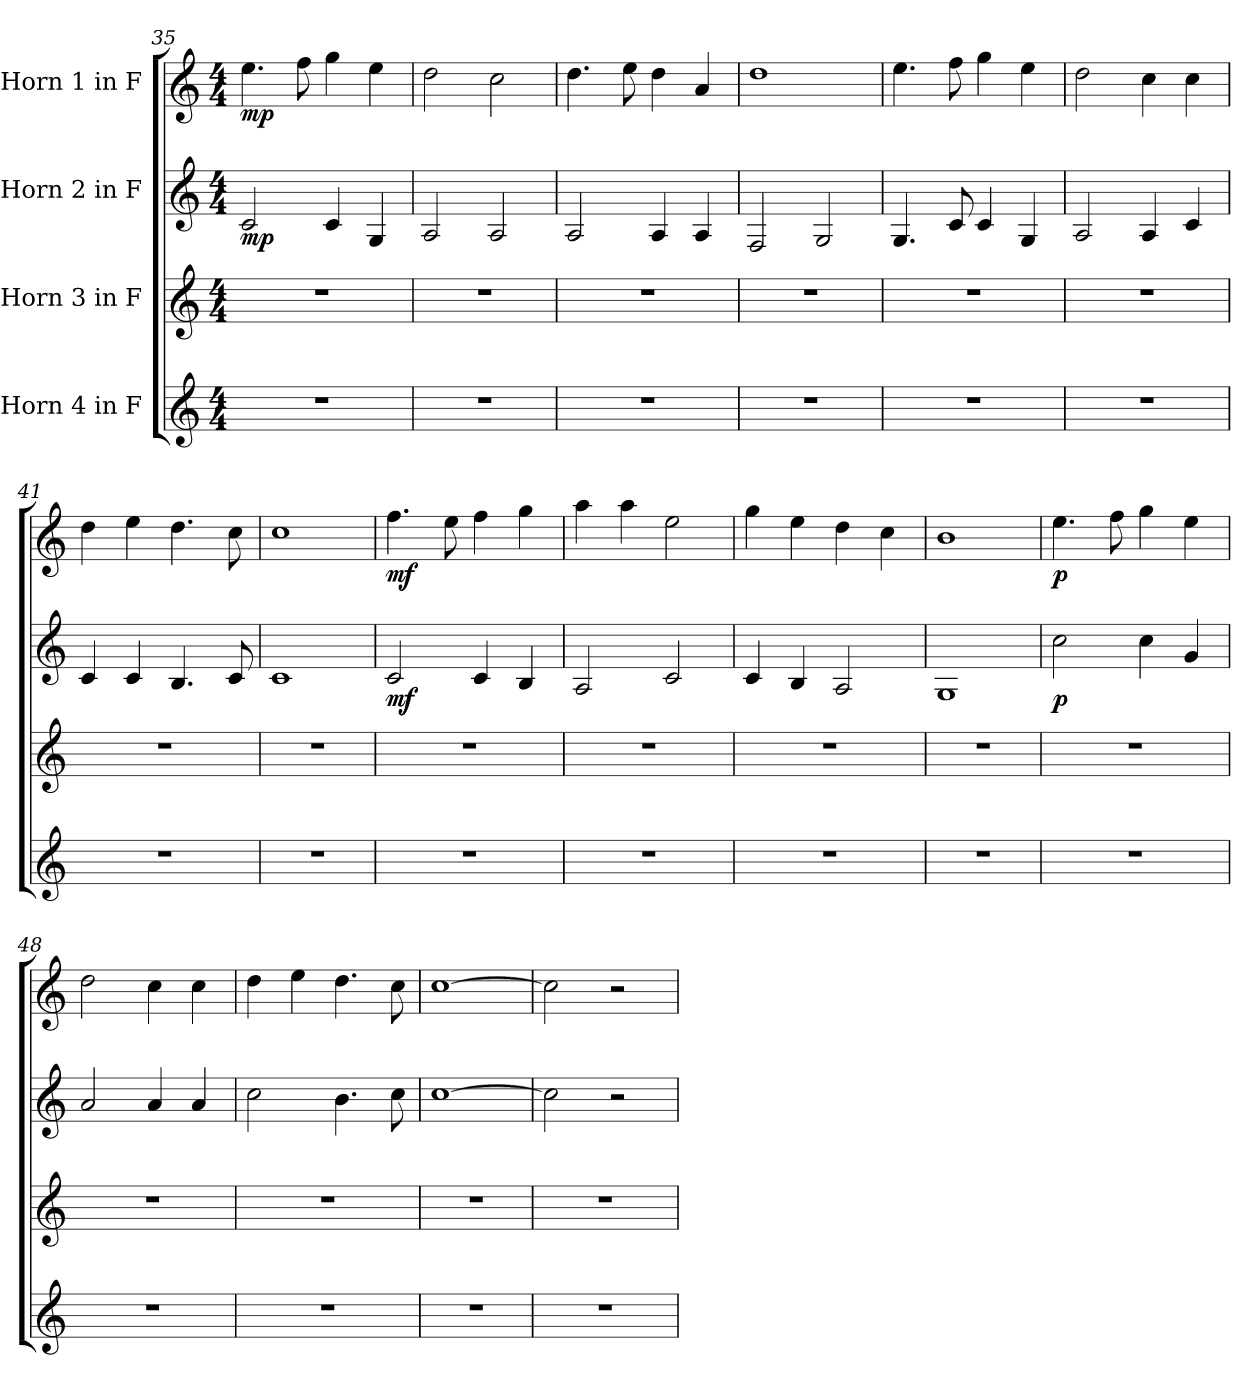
**kern	**kern	**kern	**dynam	**kern	**dynam
*part4	*part3	*part2	*part2	*part1	*part1
*staff4	*staff3	*staff2	*staff2	*staff1	*staff1
*I"Horn 4 in F	*I"Horn 3 in F	*I"Horn 2 in F	*	*I"Horn 1 in F	*
!!LO:LB:g=z
*clefG2	*clefG2	*clefG2	*	*clefG2	*
*ITrd4c7	*ITrd4c7	*ITrd4c7	*	*ITrd4c7	*
*k[b-]	*k[b-]	*k[b-]	*	*k[b-]	*
*M4/4	*M4/4	*M4/4	*	*M4/4	*
=35	=35	=35	=35	=35	=35
!	!	!	!LO:DY:b	!	!LO:DY:b
1r	1r	2F/	mp	4.a\	mp
.	.	.	.	8b-\	.
.	.	4F/	.	4cc\	.
.	.	4C/	.	4a\	.
=36	=36	=36	=36	=36	=36
1r	1r	2D/	.	2g\	.
.	.	2D/	.	2f\	.
=37	=37	=37	=37	=37	=37
1r	1r	2D/	.	4.g\	.
.	.	.	.	8a\	.
.	.	4D/	.	4g\	.
.	.	4D/	.	4d/	.
=38	=38	=38	=38	=38	=38
1r	1r	2BB-/	.	1g	.
.	.	2C/	.	.	.
=39	=39	=39	=39	=39	=39
1r	1r	4.C/	.	4.a\	.
.	.	8F/	.	8b-\	.
.	.	4F/	.	4cc\	.
.	.	4C/	.	4a\	.
=40	=40	=40	=40	=40	=40
1r	1r	2D/	.	2g\	.
.	.	4D/	.	4f\	.
.	.	4F/	.	4f\	.
=41	=41	=41	=41	=41	=41
1r	1r	4F/	.	4g\	.
.	.	4F/	.	4a\	.
.	.	4.E/	.	4.g\	.
.	.	8F/	.	8f\	.
=42	=42	=42	=42	=42	=42
1r	1r	1F	.	1f	.
=43	=43	=43	=43	=43	=43
!	!	!	!LO:DY:b	!	!LO:DY:b
1r	1r	2F/	mf	4.b-\	mf
.	.	.	.	8a\	.
.	.	4F/	.	4b-\	.
.	.	4E/	.	4cc\	.
!!LO:LB:g=z
=44	=44	=44	=44	=44	=44
1r	1r	2D/	.	4dd\	.
.	.	.	.	4dd\	.
.	.	2F/	.	2a\	.
=45	=45	=45	=45	=45	=45
1r	1r	4F/	.	4cc\	.
.	.	4E/	.	4a\	.
.	.	2D/	.	4g\	.
.	.	.	.	4f\	.
=46	=46	=46	=46	=46	=46
1r	1r	1C	.	1e	.
=47	=47	=47	=47	=47	=47
!	!	!	!LO:DY:b	!	!LO:DY:b
1r	1r	2f\	p	4.a\	p
.	.	.	.	8b-\	.
.	.	4f\	.	4cc\	.
.	.	4c/	.	4a\	.
=48	=48	=48	=48	=48	=48
1r	1r	2d/	.	2g\	.
.	.	4d/	.	4f\	.
.	.	4d/	.	4f\	.
=49	=49	=49	=49	=49	=49
1r	1r	2f\	.	4g\	.
.	.	.	.	4a\	.
.	.	4.e\	.	4.g\	.
.	.	8f\	.	8f\	.
=50	=50	=50	=50	=50	=50
1r	1r	[1f	.	[1f	.
=51	=51	=51	=51	=51	=51
1r	1r	2f\]	.	2f\]	.
.	.	2r	.	2r	.
=	=	=	=	=	=
*-	*-	*-	*-	*-	*-
